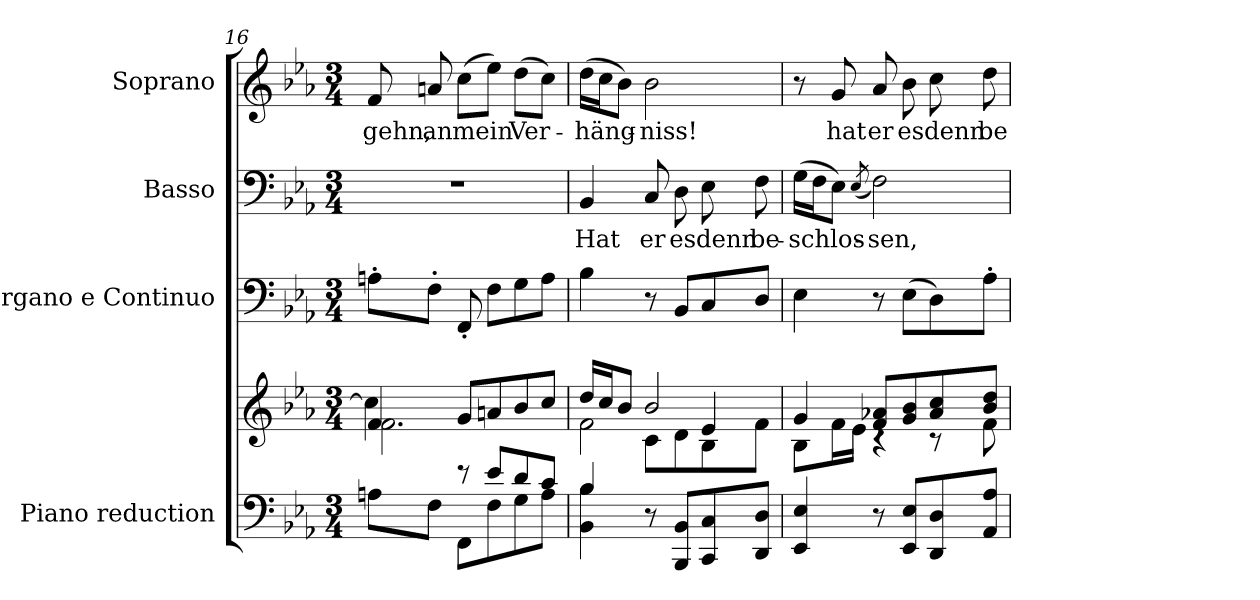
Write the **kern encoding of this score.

**kern	**kern	**kern	**kern	**text	**kern	**text
*part4	*part4	*part3	*part2	*part2	*part1	*part1
*staff5	*staff4	*staff3	*staff2	*staff2	*staff1	*staff1
*I"Piano reduction	*	*I"Organo e Continuo	*I"Basso	*	*I"Soprano	*
*I'Pno	*	*	*	*	*	*
*clefF4	*clefG2	*clefF4	*clefF4	*	*clefG2	*
*k[b-e-a-]	*k[b-e-a-]	*k[b-e-a-]	*k[b-e-a-]	*	*k[b-e-a-]	*
*M3/4	*M3/4	*M3/4	*M3/4	*	*M3/4	*
=16	=16	=16	=16	=16	=16	=16
*^	*^	*	*	*	*	*
*	*	*	*^	*	*	*	*	*
!	!	!	!	!	!	!	!	!	!LO:LY:b
4ryy	8An\L	4f/	2.f\	4cc\]	8An'\L	2.r	.	8f/	gehn,
!	!	!	!	!	!	!	!	!	!LO:LY:b
.	8F\J	.	.	.	8F'\J	.	.	8an/	an
!	!	!	!	!	!	!	!	!	!LO:LY:b
8r	8FF\L	8g/L	.	2ryy	8FF'/	.	.	(>8cc\L	mein
8e-/L	8F\	8an/	.	.	8F\L	.	.	8ee-\J)	.
!	!	!	!	!	!	!	!	!	!LO:LY:b
8d/	8G\	8b-/	.	.	8G\	.	.	(>8dd\L	Ver-
8c/J	8A\J	8cc/J	.	.	8A\J	.	.	8cc\J)	.
=17	=17	=17	=17	=17	=17	=17	=17	=17	=17
!	!	!	!	!	!	!	!LO:LY:b	!	!LO:LY:b
4B-/	4BB-\ 4B-\	16dd/LL	4ryy	2f\	4B-\	4BB-/	Hat	(>16dd\LL	-häng-
.	.	16cc/J	.	.	.	.	.	16cc\J	.
.	.	8b-/J	.	.	.	.	.	8b-\J)	.
!	!	!	!	!	!	!	!LO:LY:b	!	!LO:LY:b
2ryy	8r	2b-/	8c\L	.	8r	8C/	er	2b-\	-niss!
!	!	!	!	!	!	!	!LO:LY:b	!	!
.	8BBB-/ 8BB-/L	.	8d\	.	8BB-/L	8D\	es	.	.
!	!	!	!	!	!	!	!LO:LY:b	!	!
.	8CC/ 8C/	.	8B-\	4e-/	8C/	8E-\	denn	.	.
!	!	!	!	!	!	!	!LO:LY:b	!	!
.	8DD/ 8D/J	.	8f\J	.	8D/J	8F\	be-	.	.
*	*	*	*v	*v	*	*	*	*	*
!!LO:PB:g=z
=18	=18	=18	=18	=18	=18	=18	=18	=18
!	!	!	!	!	!	!LO:LY:b	!	!
*v	*v	*	*	*	*	*	*	*
4EE-/ 4E-/	4g/	8B-\L	4E-\	(>16G\LL	-schlos-	8r	.
.	.	.	.	16F\J	.	.	.
!	!	!	!	!	!	!	!LO:LY:b
.	.	16f\L	.	8E-\J)	.	8g/	hat
.	.	16e-\JJ	.	.	.	.	.
.	.	.	.	(<8qE-/	.	.	.
!	!	!	!	!	!LO:LY:b	!	!LO:LY:b
8r	8f/ 8a-X/L	4rc	8r	2F\)	-sen,	8a-/	er
!	!	!	!	!	!	!	!LO:LY:b
8EE-/ 8E-/L	8g/ 8b-/	.	(>8E-\L	.	.	8b-\	es
!	!	!	!	!	!	!	!LO:LY:b
8DD/ 8D/	8a-/ 8cc/	8rc	8D\)	.	.	8cc\	denn
!	!	!	!	!	!	!	!LO:LY:b
8AA-/ 8A-/J	8b-/ 8dd/J	8f\	8A-'\J	.	.	8dd\	be-
*	*v	*v	*	*	*	*	*
=	=	=	=	=	=	=
*-	*-	*-	*-	*-	*-	*-
